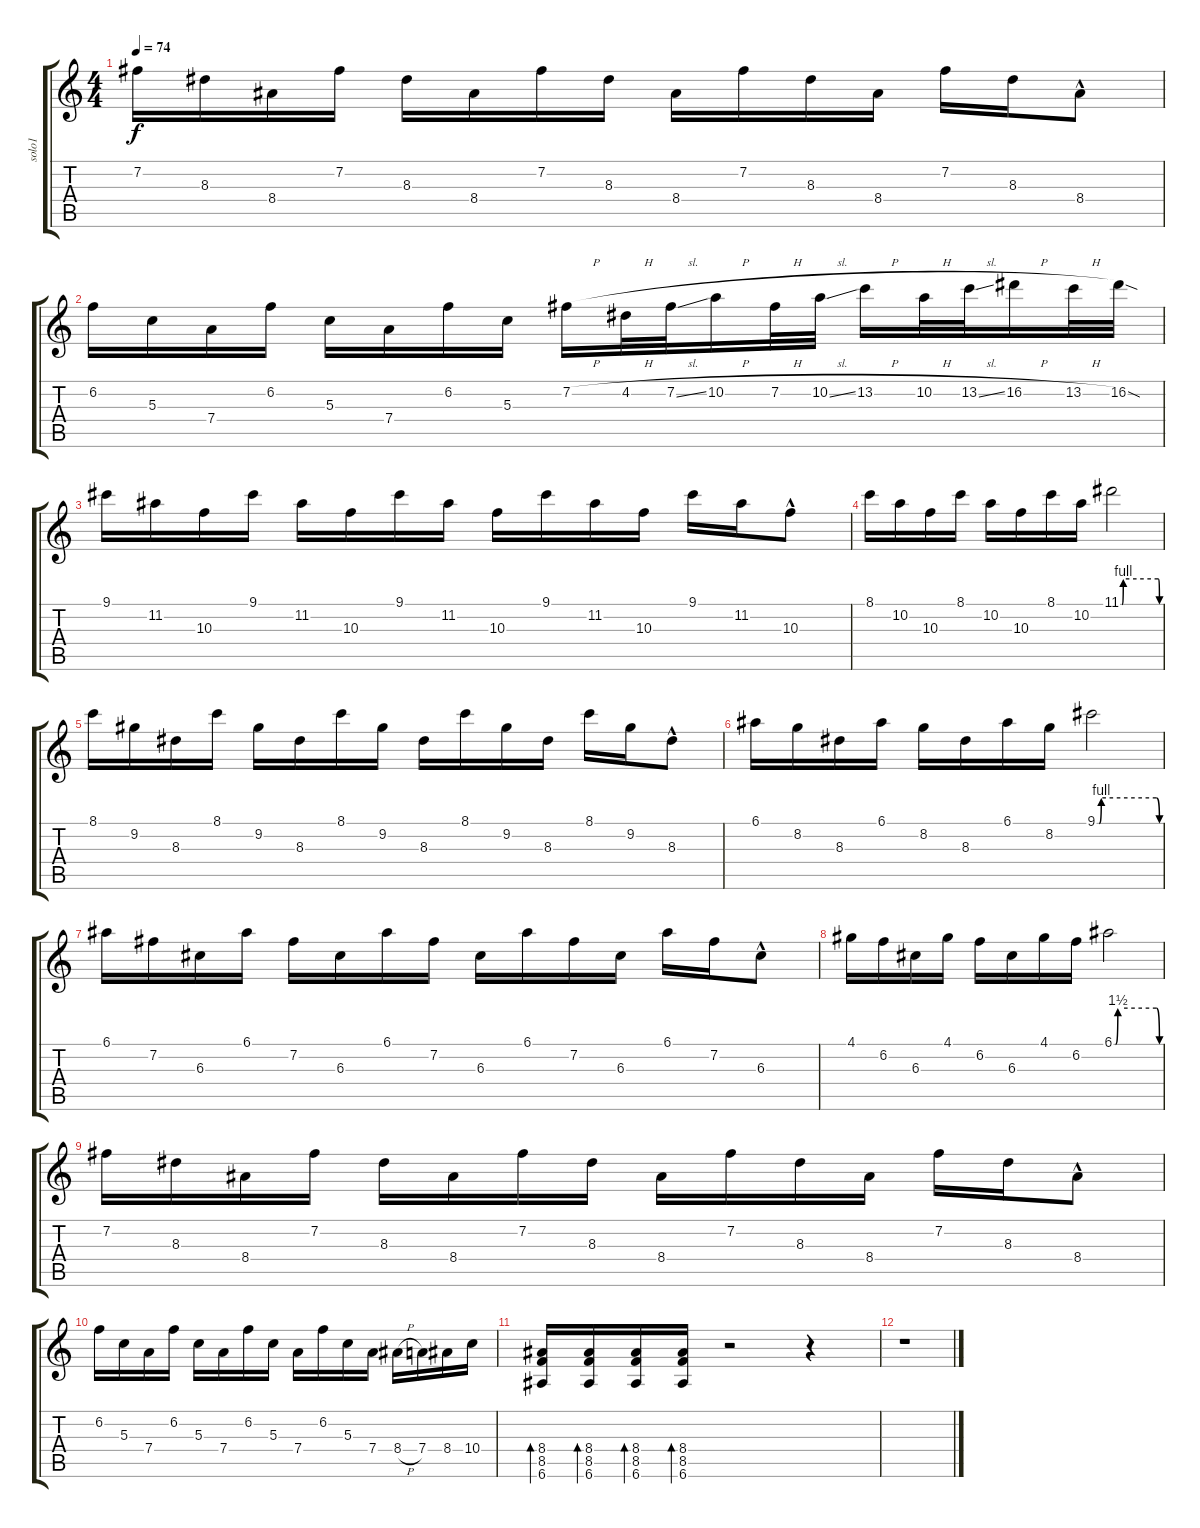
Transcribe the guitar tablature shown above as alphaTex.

\track ("solo1" "solo1") {instrument distortionguitar}
\staff {score tabs}
\tuning (E4 B3 G3 D3 A2 E2) {hide}
\ts (4 4)
\tempo 74
\clef g2
\ks c
7.2.16{dy f} 8.3.16 8.4.16 7.2.16 8.3.16 8.4.16 7.2.16 8.3.16 8.4.16 7.2.16 8.3.16 8.4.16 7.2.16 8.3.16 8.4{hac}.8 |
6.2.16 5.3.16 7.4.16 6.2.16 5.3.16 7.4.16 6.2.16 5.3.16 7.2{h}.16 4.2{h}.32 7.2{sl}.32 10.2{h}.16 7.2{h}.32 10.2{sl}.32 13.2{h}.16 10.2{h}.32 13.2{sl}.32 16.2{h}.16 13.2{h}.32 16.2{sod}.32 |
9.1.16 11.2.16 10.3.16 9.1.16 11.2.16 10.3.16 9.1.16 11.2.16 10.3.16 9.1.16 11.2.16 10.3.16 9.1.16 11.2.16 10.3{hac}.8 |
8.1.16 10.2.16 10.3.16 8.1.16 10.2.16 10.3.16 8.1.16 10.2.16 11.1{be (custom 0 0 2 0 4 4 58 4 60 0)}.2 |
8.1.16 9.2.16 8.3.16 8.1.16 9.2.16 8.3.16 8.1.16 9.2.16 8.3.16 8.1.16 9.2.16 8.3.16 8.1.16 9.2.16 8.3{hac}.8 |
6.1.16 8.2.16 8.3.16 6.1.16 8.2.16 8.3.16 6.1.16 8.2.16 9.1{be (custom 0 0 2 0 4 4 57 4 60 0)}.2 |
6.1.16 7.2.16 6.3.16 6.1.16 7.2.16 6.3.16 6.1.16 7.2.16 6.3.16 6.1.16 7.2.16 6.3.16 6.1.16 7.2.16 6.3{hac}.8 |
4.1.16 6.2.16 6.3.16 4.1.16 6.2.16 6.3.16 4.1.16 6.2.16 6.1{be (custom 0 0 2 0 5 6 56 6 60 0)}.2 |
7.2.16 8.3.16 8.4.16 7.2.16 8.3.16 8.4.16 7.2.16 8.3.16 8.4.16 7.2.16 8.3.16 8.4.16 7.2.16 8.3.16 8.4{hac}.8 |
6.2.16 5.3.16 7.4.16 6.2.16 5.3.16 7.4.16 6.2.16 5.3.16 7.4.16 6.2.16 5.3.16 7.4.16 8.4{h}.16 7.4.16 8.4.16 10.4.16 |
(8.4 8.5 6.6).16{bd 30} (8.4 8.5 6.6).16{bd 30} (8.4 8.5 6.6).16{bd 30} (8.4 8.5 6.6).16{bd 30} r.2 r.4 |
r.1
